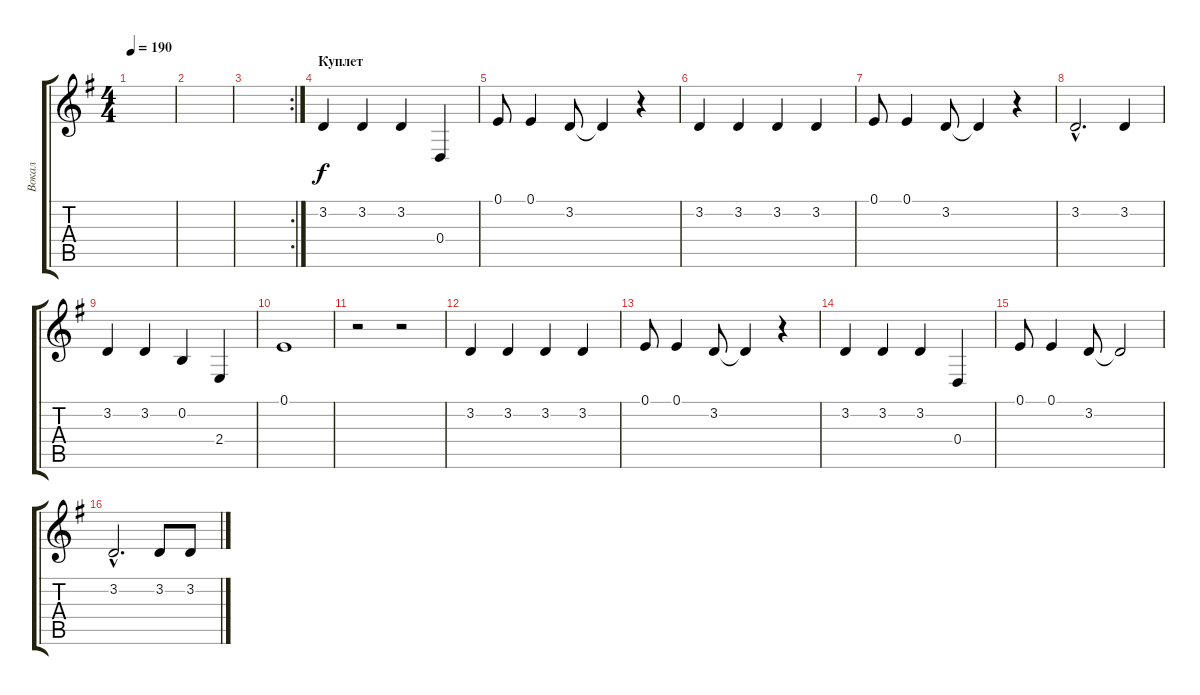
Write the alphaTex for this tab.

\track ("Вокал" "Вокал") {instrument oboe}
\staff {score tabs}
\tuning (E4 B3 G3 D3 A2 E2) {hide}
\ts (4 4)
\tempo 190
\clef g2
\ks g
|
|
\rc 2
|
\section ("" "Куплет")
3.2.4 3.2.4 3.2.4 0.4.4 |
0.1.8 0.1.4 3.2.8 3.2{t}.4 r.4 |
3.2.4 3.2.4 3.2.4 3.2.4 |
0.1.8 0.1.4 3.2.8 3.2{t}.4 r.4 |
3.2{hac}.2{d} 3.2.4 |
3.2.4 3.2.4 0.2.4 2.4.4 |
0.1.1 |
r.2 r.2 |
3.2.4 3.2.4 3.2.4 3.2.4 |
0.1.8 0.1.4 3.2.8 3.2{t}.4 r.4 |
3.2.4 3.2.4 3.2.4 0.4.4 |
0.1.8 0.1.4 3.2.8 3.2{t}.2 |
3.2{hac}.2{d} 3.2.8 3.2.8
